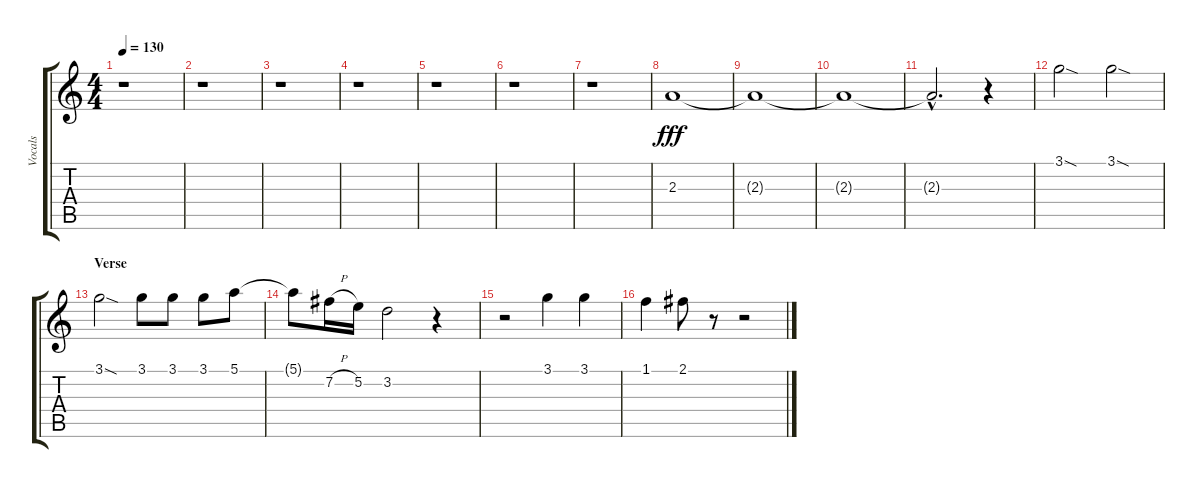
\track ("Vocals" "Vocals") {instrument acousticguitarnylon}
\staff {score tabs}
\tuning (E4 B3 G3 D3 A2 E2) {hide}
\ts (4 4)
\tempo 130
\clef g2
\ks c
r.1{dy fff} |
r.1 |
r.1 |
r.1 |
r.1 |
r.1 |
r.1 |
2.3.1{txt " "} |
2.3{t}.1 |
2.3{t}.1 |
2.3{hac t}.2{d} r.4 |
3.1{sod}.2{txt " "} 3.1{sod}.2{txt " "} |
\section ("" "Verse")
3.1{sod}.2{txt " "} 3.1.8{txt " "} 3.1.8 3.1.8 5.1.8 |
5.1{t}.8 7.2{h}.16{txt " "} 5.2.16 3.2.2{txt " "} r.4 |
r.2 3.1.4{txt " "} 3.1.4{txt " "} |
1.1.4{txt " "} 2.1.8 r.8 r.2
